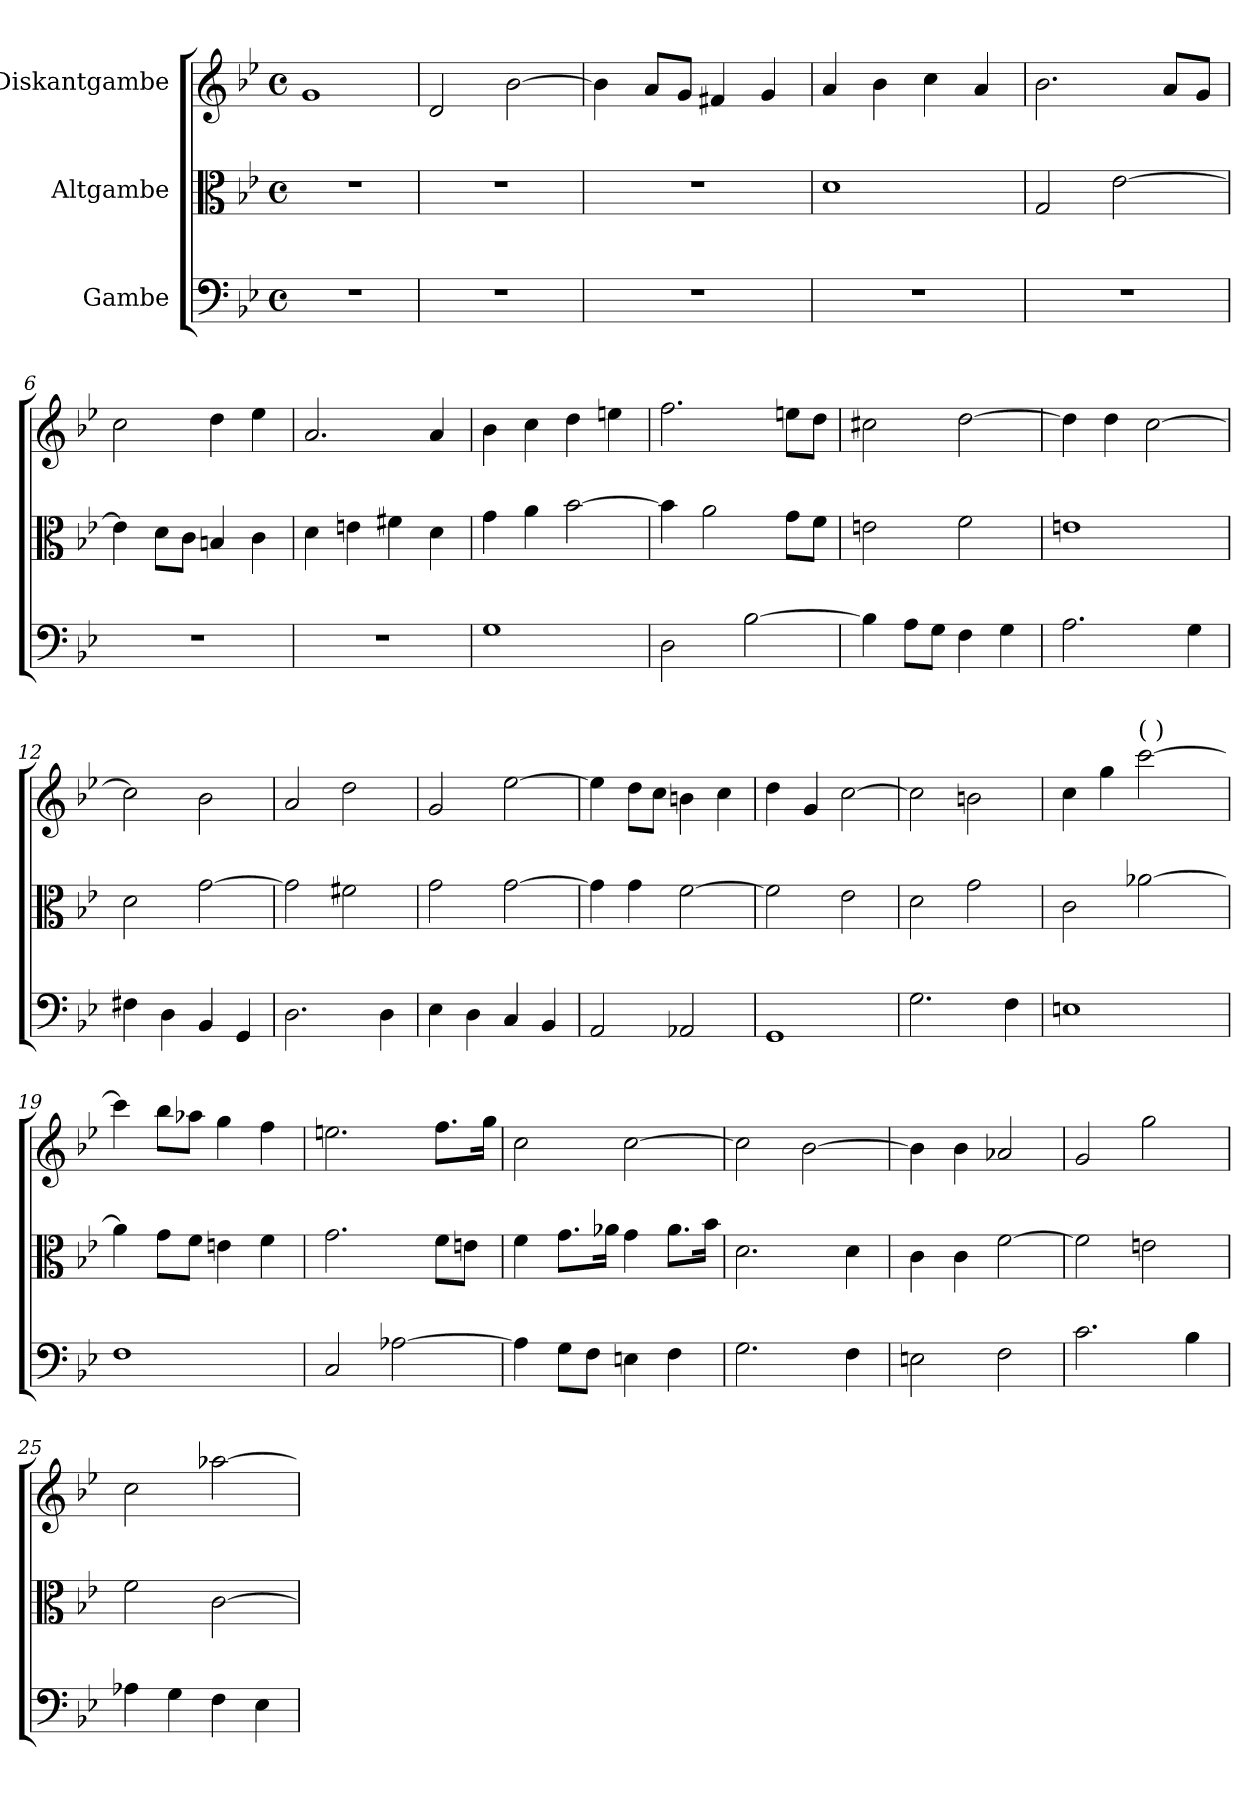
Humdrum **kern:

**kern	**kern	**kern
*part3	*part2	*part1
*staff3	*staff2	*staff1
*I"Gambe	*I"Altgambe	*I"Diskantgambe
*clefF4	*clefC3	*clefG2
*k[b-e-]	*k[b-e-]	*k[b-e-]
*M4/4	*M4/4	*M4/4
*met(c)	*met(c)	*met(c)
*MM86	*MM86	*MM86
=1	=1	=1
1r	1r	1g
=2	=2	=2
1r	1r	2d/
.	.	[2b-\
=3	=3	=3
1r	1r	4b-\]
.	.	8a/L
.	.	8g/J
.	.	4f#X/
.	.	4g/
=4	=4	=4
1r	1d	4a/
.	.	4b-\
.	.	4cc\
.	.	4a/
=5	=5	=5
1r	2G/	2.b-\
.	[2e-\	.
.	.	8a/L
.	.	8g/J
=6	=6	=6
1r	4e-\]	2cc\
.	8d\L	.
.	8c\J	.
.	4Bn/	4dd\
.	4c\	4ee-\
=7	=7	=7
1r	4d\	2.a/
.	4en\	.
.	4f#X\	.
.	4d\	4a/
!!LO:LB:g=z
=8	=8	=8
1G	4g\	4b-\
.	4a\	4cc\
.	[2b-\	4dd\
.	.	4een\
=9	=9	=9
2D\	4b-\]	2.ff\
.	2a\	.
[2B-\	.	.
.	8g\L	8een\L
.	8f\J	8dd\J
=10	=10	=10
4B-\]	2en\	2cc#X\
8A\L	.	.
8G\J	.	.
4F\	2f\	[2dd\
4G\	.	.
=11	=11	=11
2.A\	1en	4dd\]
.	.	4dd\
.	.	[2cc\
4G\	.	.
=12	=12	=12
4F#X\	2d\	2cc\]
4D\	.	.
4BB-/	[2g\	2b-\
4GG/	.	.
=13	=13	=13
2.D\	2g\]	2a/
.	2f#X\	2dd\
4D\	.	.
=14	=14	=14
4E-\	2g\	2g/
4D\	.	.
4C/	[2g\	[2ee-\
4BB-/	.	.
=15	=15	=15
2AA/	4g\]	4ee-\]
.	4g\	8dd\L
.	.	8cc\J
2AA-X/	[2f\	4bn\
.	.	4cc\
!!LO:LB:g=z
=16	=16	=16
1GG	2f\]	4dd\
.	.	4g/
.	2e-\	[2cc\
=17	=17	=17
2.G\	2d\	2cc\]
.	2g\	2bn\
4F\	.	.
=18	=18	=18
1En	2c\	4cc\
.	.	4gg\
!	!	!LO:TX:a:t=(            )
.	[2a-X\	[2ccc\
=19	=19	=19
1F	4a-\]	4ccc\]
.	8g\L	8bb-\L
.	8f\J	8aa-X\J
.	4en\	4gg\
.	4f\	4ff\
=20	=20	=20
2C/	2.g\	2.een\
[2A-X\	.	.
.	8f\L	8.ff\L
.	8en\J	.
.	.	16gg\Jk
=21	=21	=21
4A-\]	4f\	2cc\
8G\L	8.g\L	.
8F\J	.	.
.	16a-X\Jk	.
4En\	4g\	[2cc\
4F\	8.a-\L	.
.	16b-\Jk	.
=22	=22	=22
2.G\	2.d\	2cc\]
.	.	[2b-\
4F\	4d\	.
=23	=23	=23
2En\	4c\	4b-\]
.	4c\	4b-\
2F\	[2f\	2a-X/
!!LO:LB:g=z
=24	=24	=24
2.c\	2f\]	2g/
.	2en\	2gg\
4B-\	.	.
=25	=25	=25
4A-X\	2f\	2cc\
4G\	.	.
4F\	[2c\	[2aa-X\
4E-\	.	.
=	=	=
*-	*-	*-
